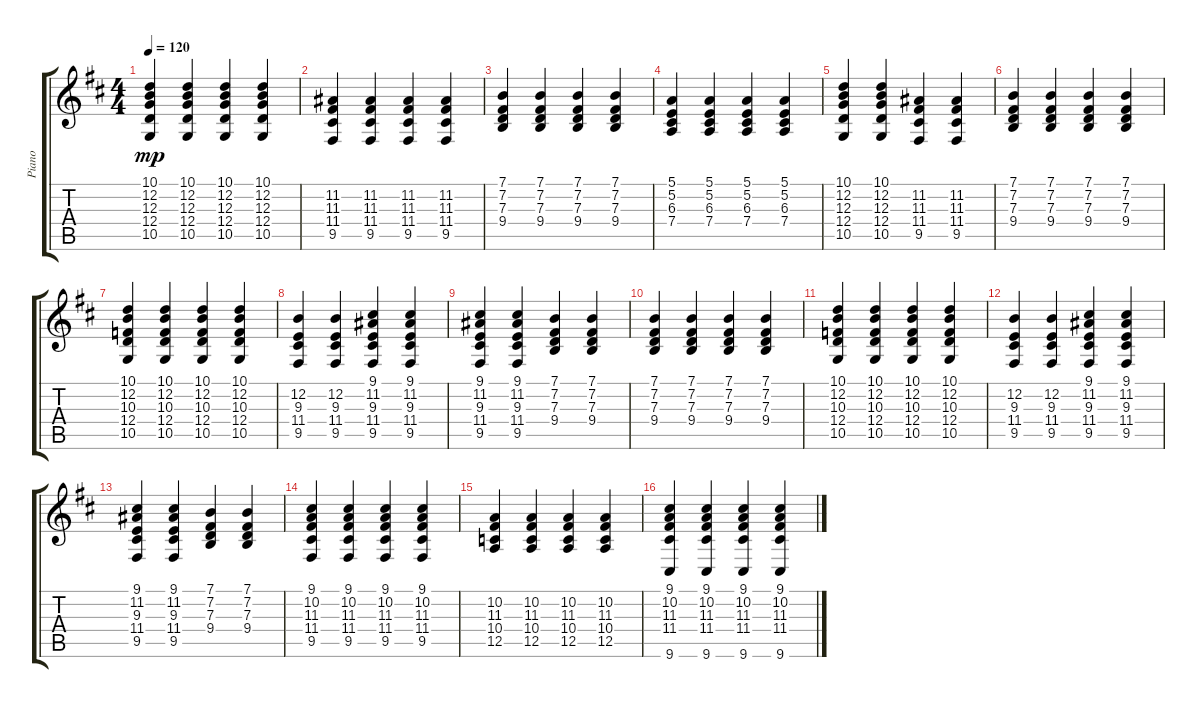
\track ("Piano" "Piano") {instrument electricgrandpiano}
\staff {score tabs}
\tuning (E4 B3 G3 D3 A2 E2) {hide}
\ts (4 4)
\tempo 120
\clef g2
\ks bminor
(10.1 12.2 12.3 12.4 10.5).4{dy mp} (10.1 12.2 12.3 12.4 10.5).4 (10.1 12.2 12.3 12.4 10.5).4 (10.1 12.2 12.3 12.4 10.5).4 |
(11.2 11.3 11.4 9.5).4 (11.2 11.3 11.4 9.5).4 (11.2 11.3 11.4 9.5).4 (11.2 11.3 11.4 9.5).4 |
(7.1 7.2 7.3 9.4).4 (7.1 7.2 7.3 9.4).4 (7.1 7.2 7.3 9.4).4 (7.1 7.2 7.3 9.4).4 |
(5.1 5.2 6.3 7.4).4 (5.1 5.2 6.3 7.4).4 (5.1 5.2 6.3 7.4).4 (5.1 5.2 6.3 7.4).4 |
(10.1 12.2 12.3 12.4 10.5).4 (10.1 12.2 12.3 12.4 10.5).4 (11.2 11.3 11.4 9.5).4 (11.2 11.3 11.4 9.5).4 |
(7.1 7.2 7.3 9.4).4 (7.1 7.2 7.3 9.4).4 (7.1 7.2 7.3 9.4).4 (7.1 7.2 7.3 9.4).4 |
(10.1 12.2 10.3 12.4 10.5).4 (10.1 12.2 10.3 12.4 10.5).4 (10.1 12.2 10.3 12.4 10.5).4 (10.1 12.2 10.3 12.4 10.5).4 |
(12.2 9.3 11.4 9.5).4 (12.2 9.3 11.4 9.5).4 (9.1 11.2 9.3 11.4 9.5).4 (9.1 11.2 9.3 11.4 9.5).4 |
(9.1 11.2 9.3 11.4 9.5).4 (9.1 11.2 9.3 11.4 9.5).4 (7.1 7.2 7.3 9.4).4 (7.1 7.2 7.3 9.4).4 |
(7.1 7.2 7.3 9.4).4 (7.1 7.2 7.3 9.4).4 (7.1 7.2 7.3 9.4).4 (7.1 7.2 7.3 9.4).4 |
(10.1 12.2 10.3 12.4 10.5).4 (10.1 12.2 10.3 12.4 10.5).4 (10.1 12.2 10.3 12.4 10.5).4 (10.1 12.2 10.3 12.4 10.5).4 |
(12.2 9.3 11.4 9.5).4 (12.2 9.3 11.4 9.5).4 (9.1 11.2 9.3 11.4 9.5).4 (9.1 11.2 9.3 11.4 9.5).4 |
(9.1 11.2 9.3 11.4 9.5).4 (9.1 11.2 9.3 11.4 9.5).4 (7.1 7.2 7.3 9.4).4 (7.1 7.2 7.3 9.4).4 |
(9.1 10.2 11.3 11.4 9.5).4 (9.1 10.2 11.3 11.4 9.5).4 (9.1 10.2 11.3 11.4 9.5).4 (9.1 10.2 11.3 11.4 9.5).4 |
(10.2 11.3 10.4 12.5).4 (10.2 11.3 10.4 12.5).4 (10.2 11.3 10.4 12.5).4 (10.2 11.3 10.4 12.5).4 |
(9.1 10.2 11.3 11.4 9.6).4 (9.1 10.2 11.3 11.4 9.6).4 (9.1 10.2 11.3 11.4 9.6).4 (9.1 10.2 11.3 11.4 9.6).4
